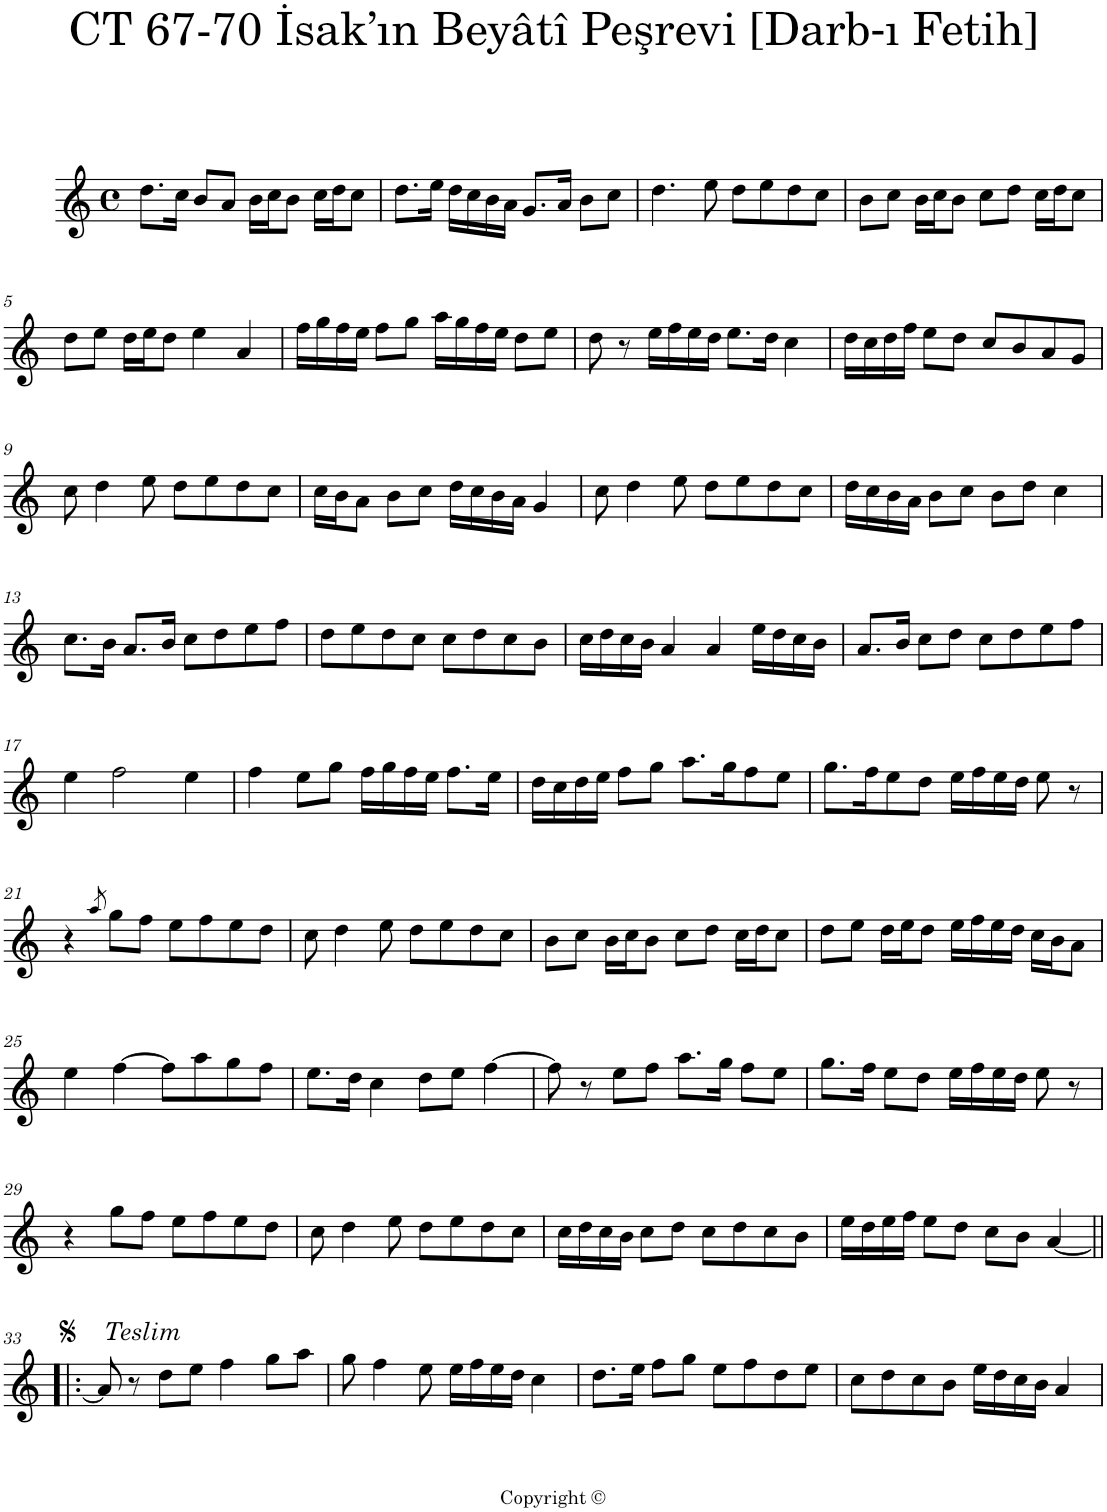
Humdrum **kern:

**kern
*part1
*staff1
*I"Piano
*I'Pno
*clefG2
*k[]
*M4/4
*met(c)
=1
8.dd\L
16cc\Jk
8b/L
8a/J
16b\LL
16cc\J
8b\J
16cc\LL
16dd\J
8cc\J
=2
8.dd\L
16ee\Jk
16dd\LL
16cc\
16b\
16a\JJ
8.g/L
16a/Jk
8b\L
8cc\J
=3
4.dd\
8ee\
8dd\L
8ee\
8dd\
8cc\J
=4
8b\L
8cc\J
16b\LL
16cc\J
8b\J
8cc\L
8dd\J
16cc\LL
16dd\J
8cc\J
!!LO:LB:g=z
=5
8dd\L
8ee\J
16dd\LL
16ee\J
8dd\J
4ee\
4a/
=6
16ff\LL
16gg\
16ff\
16ee\JJ
8ff\L
8gg\J
16aa\LL
16gg\
16ff\
16ee\JJ
8dd\L
8ee\J
=7
8dd\
8r
16ee\LL
16ff\
16ee\
16dd\JJ
8.ee\L
16dd\Jk
4cc\
=8
16dd\LL
16cc\
16dd\
16ff\JJ
8ee\L
8dd\J
8cc/L
8b/
8a/
8g/J
!!LO:LB:g=z
=9
8cc\
4dd\
8ee\
8dd\L
8ee\
8dd\
8cc\J
=10
16cc\LL
16b\J
8a\J
8b\L
8cc\J
16dd\LL
16cc\
16b\
16a\JJ
4g/
=11
8cc\
4dd\
8ee\
8dd\L
8ee\
8dd\
8cc\J
=12
16dd\LL
16cc\
16b\
16a\JJ
8b\L
8cc\J
8b\L
8dd\J
4cc\
!!LO:LB:g=z
=13
8.cc\L
16b\Jk
8.a/L
16b/Jk
8cc\L
8dd\
8ee\
8ff\J
=14
8dd\L
8ee\
8dd\
8cc\J
8cc\L
8dd\
8cc\
8b\J
=15
16cc\LL
16dd\
16cc\
16b\JJ
4a/
4a/
16ee\LL
16dd\
16cc\
16b\JJ
=16
8.a/L
16b/Jk
8cc\L
8dd\J
8cc\L
8dd\
8ee\
8ff\J
!!LO:LB:g=z
=17
4ee\
2ff\
4ee\
=18
4ff\
8ee\L
8gg\J
16ff\LL
16gg\
16ff\
16ee\JJ
8.ff\L
16ee\Jk
=19
16dd\LL
16cc\
16dd\
16ee\JJ
8ff\L
8gg\J
8.aa\L
16gg\K
8ff\
8ee\J
=20
8.gg\L
16ff\K
8ee\
8dd\J
16ee\LL
16ff\
16ee\
16dd\JJ
8ee\
8r
!!LO:LB:g=z
=21
4r
8qaa/
8gg\L
8ff\J
8ee\L
8ff\
8ee\
8dd\J
=22
8cc\
4dd\
8ee\
8dd\L
8ee\
8dd\
8cc\J
=23
8b\L
8cc\J
16b\LL
16cc\J
8b\J
8cc\L
8dd\J
16cc\LL
16dd\J
8cc\J
=24
8dd\L
8ee\J
16dd\LL
16ee\J
8dd\J
16ee\LL
16ff\
16ee\
16dd\JJ
16cc\LL
16b\J
8a\J
!!LO:LB:g=z
=25
4ee\
[4ff\
8ff\L]
8aa\
8gg\
8ff\J
=26
8.ee\L
16dd\Jk
4cc\
8dd\L
8ee\J
[4ff\
=27
8ff\]
8r
8ee\L
8ff\J
8.aa\L
16gg\Jk
8ff\L
8ee\J
=28
8.gg\L
16ff\Jk
8ee\L
8dd\J
16ee\LL
16ff\
16ee\
16dd\JJ
8ee\
8r
!!LO:LB:g=z
=29
4r
8gg\L
8ff\J
8ee\L
8ff\
8ee\
8dd\J
=30
8cc\
4dd\
8ee\
8dd\L
8ee\
8dd\
8cc\J
=31
16cc\LL
16dd\
16cc\
16b\JJ
8cc\L
8dd\J
8cc\L
8dd\
8cc\
8b\J
=32
16ee\LL
16dd\
16ee\
16ff\JJ
8ee\L
8dd\J
8cc\L
8b\J
[4a/
!!LO:LB:g=z
=33!|:
!LO:TX:a:i:t=Teslim
8a/]
8r
8dd\L
8ee\J
4ff\
8gg\L
8aa\J
=34
8gg\
4ff\
8ee\
16ee\LL
16ff\
16ee\
16dd\JJ
4cc\
=35
8.dd\L
16ee\Jk
8ff\L
8gg\J
8ee\L
8ff\
8dd\
8ee\J
=36
8cc\L
8dd\
8cc\
8b\J
16ee\LL
16dd\
16cc\
16b\JJ
4a/
=
*-
